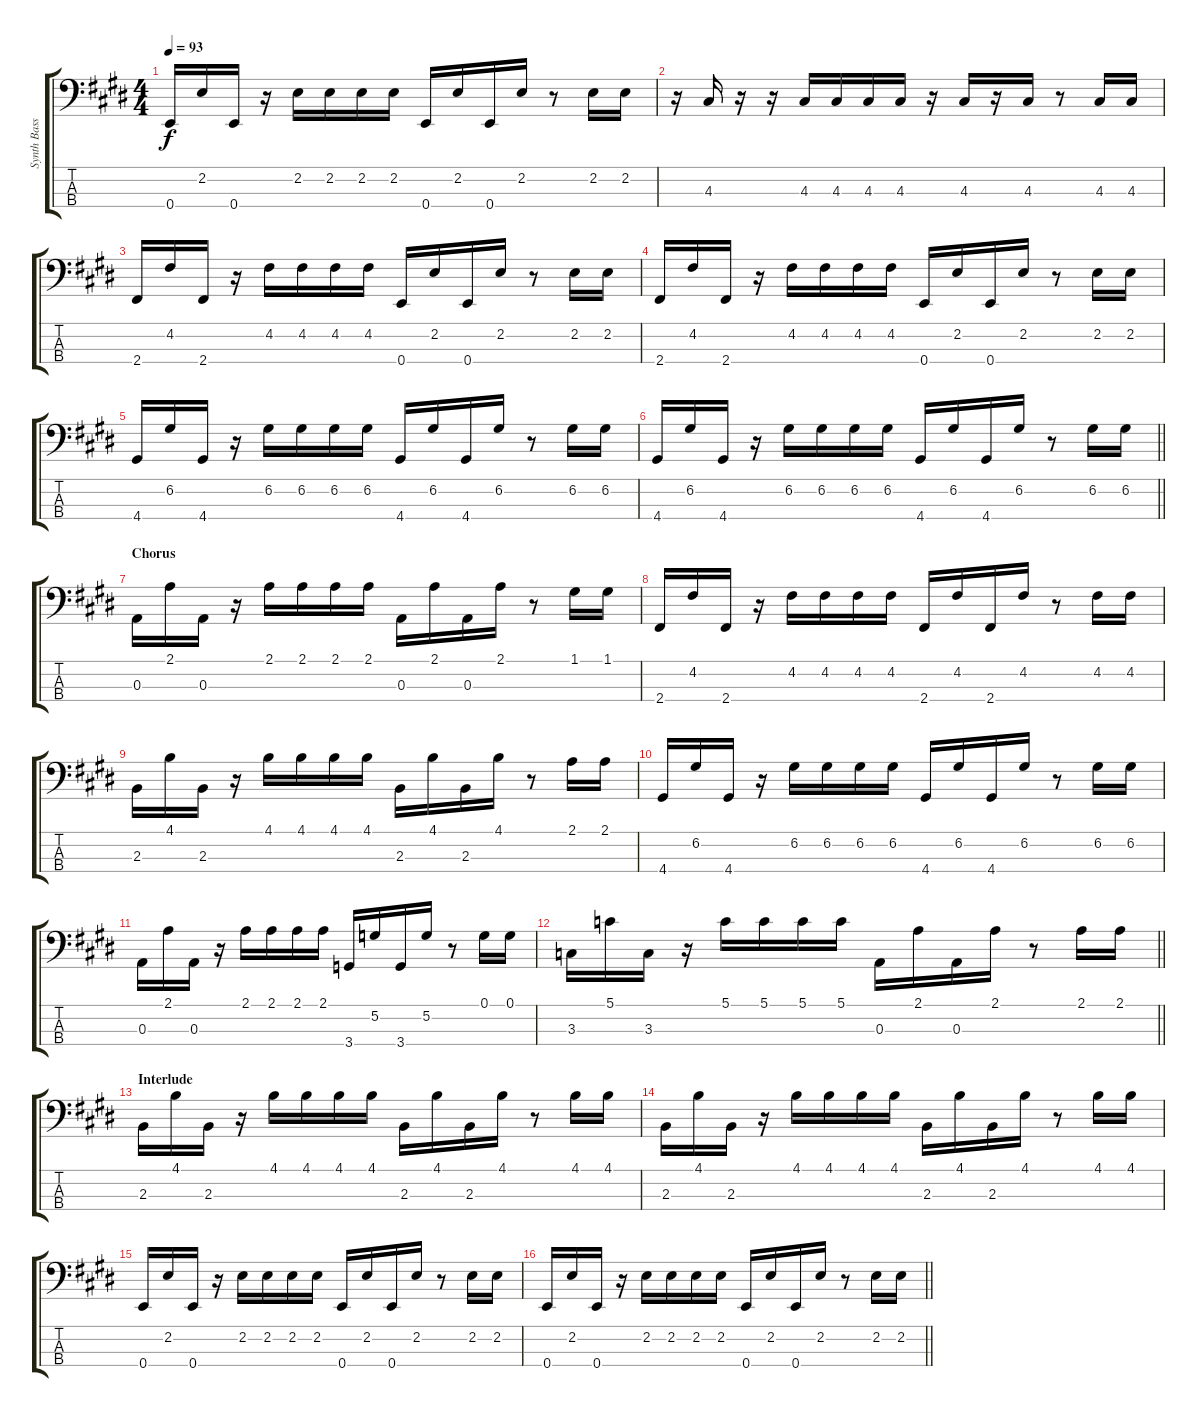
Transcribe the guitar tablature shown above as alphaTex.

\track ("Synth Bass" "Synth Bass") {instrument synthbass1}
\staff {score tabs}
\tuning (G2 D2 A1 E1) {hide}
\ts (4 4)
\tempo 93
\clef f4
\ks c#minor
0.4.16{dy f} 2.2.16 0.4.16 r.16 2.2.16 2.2.16 2.2.16 2.2.16 0.4.16 2.2.16 0.4.16 2.2.16 r.8 2.2.16 2.2.16 |
r.16 4.3.16 r.16 r.16 4.3.16 4.3.16 4.3.16 4.3.16 r.16 4.3.16 r.16 4.3.16 r.8 4.3.16 4.3.16 |
2.4.16 4.2.16 2.4.16 r.16 4.2.16 4.2.16 4.2.16 4.2.16 0.4.16 2.2.16 0.4.16 2.2.16 r.8 2.2.16 2.2.16 |
2.4.16 4.2.16 2.4.16 r.16 4.2.16 4.2.16 4.2.16 4.2.16 0.4.16 2.2.16 0.4.16 2.2.16 r.8 2.2.16 2.2.16 |
4.4.16 6.2.16 4.4.16 r.16 6.2.16 6.2.16 6.2.16 6.2.16 4.4.16 6.2.16 4.4.16 6.2.16 r.8 6.2.16 6.2.16 |
\barLineRight lightlight
4.4.16 6.2.16 4.4.16 r.16 6.2.16 6.2.16 6.2.16 6.2.16 4.4.16 6.2.16 4.4.16 6.2.16 r.8 6.2.16 6.2.16 |
\section ("" "Chorus")
0.3.16 2.1.16 0.3.16 r.16 2.1.16 2.1.16 2.1.16 2.1.16 0.3.16 2.1.16 0.3.16 2.1.16 r.8 1.1.16 1.1.16 |
2.4.16 4.2.16 2.4.16 r.16 4.2.16 4.2.16 4.2.16 4.2.16 2.4.16 4.2.16 2.4.16 4.2.16 r.8 4.2.16 4.2.16 |
2.3.16 4.1.16 2.3.16 r.16 4.1.16 4.1.16 4.1.16 4.1.16 2.3.16 4.1.16 2.3.16 4.1.16 r.8 2.1.16 2.1.16 |
4.4.16 6.2.16 4.4.16 r.16 6.2.16 6.2.16 6.2.16 6.2.16 4.4.16 6.2.16 4.4.16 6.2.16 r.8 6.2.16 6.2.16 |
0.3.16 2.1.16 0.3.16 r.16 2.1.16 2.1.16 2.1.16 2.1.16 3.4.16 5.2.16 3.4.16 5.2.16 r.8 0.1.16 0.1.16 |
\barLineRight lightlight
3.3.16 5.1.16 3.3.16 r.16 5.1.16 5.1.16 5.1.16 5.1.16 0.3.16 2.1.16 0.3.16 2.1.16 r.8 2.1.16 2.1.16 |
\section ("" "Interlude")
2.3.16 4.1.16 2.3.16 r.16 4.1.16 4.1.16 4.1.16 4.1.16 2.3.16 4.1.16 2.3.16 4.1.16 r.8 4.1.16 4.1.16 |
2.3.16 4.1.16 2.3.16 r.16 4.1.16 4.1.16 4.1.16 4.1.16 2.3.16 4.1.16 2.3.16 4.1.16 r.8 4.1.16 4.1.16 |
0.4.16 2.2.16 0.4.16 r.16 2.2.16 2.2.16 2.2.16 2.2.16 0.4.16 2.2.16 0.4.16 2.2.16 r.8 2.2.16 2.2.16 |
\barLineRight lightlight
0.4.16 2.2.16 0.4.16 r.16 2.2.16 2.2.16 2.2.16 2.2.16 0.4.16 2.2.16 0.4.16 2.2.16 r.8 2.2.16 2.2.16
